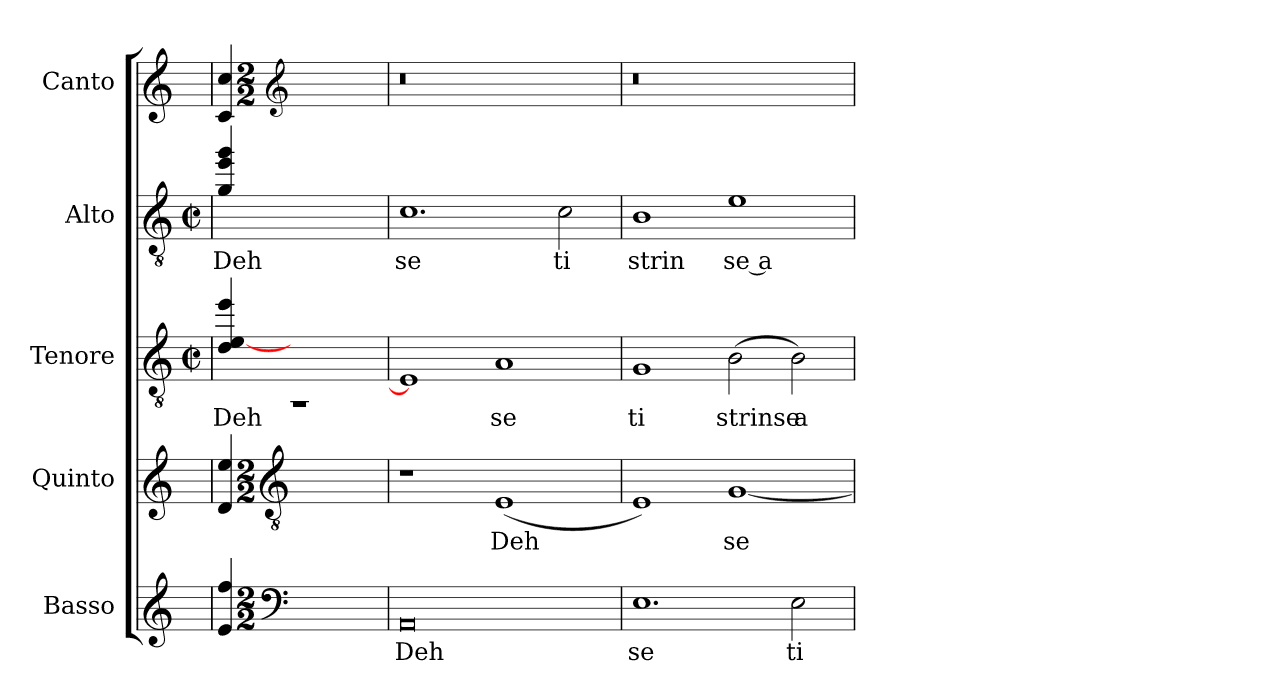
**kern	**text	**kern	**text	**kern	**text	**kern	**text	**kern
*part5	*part5	*part4	*part4	*part3	*part3	*part2	*part2	*part1
*staff5	*staff5	*staff4	*staff4	*staff3	*staff3	*staff2	*staff2	*staff1
*I"Basso	*	*I"Quinto	*	*I"Tenore	*	*I"Alto	*	*I"Canto
!!LO:PB:g=z
*stria5	*	*stria5	*	*stria5	*	*stria5	*	*stria5
*	*	*	*	*clefGv2	*	*clefGv2	*	*
*	*	*	*	*M2/2	*	*M2/2	*	*
*	*	*	*	*met(c|)	*	*met(c|)	*	*
=1	=1!	=1	=1!	=1	=1!	=1	=1!	=1!
!	!	!	!	!	!LO:LY:b	!	!LO:LY:b:cj	!
4ff/ 4e/	.	4ee/ 4d/	.	4ee/ 4d/ [<4e	Deh	4gg/ 4g/ 4ee	Deh	4cc/ 4c/
*clefF4	*	*clefGv2	*	*	*	*	*	*clefG2
*M2/2	*	*M2/2	*	*	*	*	*	*M2/2
*met(c|)	*	*met(c|)	*	*	*	*	*	*met(c|)
!	!	!	!	!LO:N:vis=1	!	!	!	!
1ryy	.	1ryy	.	1rAA	.	1ryy	.	1ryy
=2	=2	=2	=2	=2	=2	=2	=2	=2
!	!LO:LY:b:cj	!	!	!	!	!	!LO:LY:b:cj	!
0AA	Deh	1r	.	1E]	.	1.c	se	0r
!	!	!	!LO:LY:b	!	!LO:LY:b:cj	!	!	!
.	.	(<1E	Deh	1A	se	.	.	.
!	!	!	!	!	!	!	!LO:LY:b:cj	!
.	.	.	.	.	.	2c\	ti	.
=3	=3	=3	=3	=3	=3	=3	=3	=3
!	!LO:LY:b:cj	!	!	!	!LO:LY:b:cj	!	!LO:LY:b:cj	!
1.E	se	1E)	.	1G	ti	1B	strin	0r
!	!	!	!LO:LY:b:cj	!	!LO:LY:b:cj	!	!LO:LY:b:cj	!
.	.	[<1G	se	(>2B\	strinse	[>1e	se a	.
!	!LO:LY:b:cj	!	!	!	!LO:LY:b	!	!	!
2E\	ti	.	.	2B\)	a	.	.	.
=	=	=	=	=	=	=	=	=
*-	*-	*-	*-	*-	*-	*-	*-	*-
